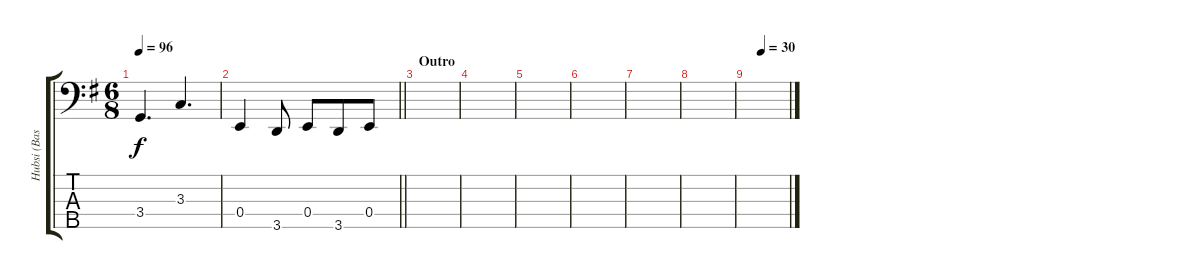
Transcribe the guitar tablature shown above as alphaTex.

\track ("Hubsi (Bass)" "Hubsi (Bas") {instrument electricbassfinger}
\staff {score tabs}
\tuning (G2 D2 A1 E1 B0) {hide}
\ts (6 8)
\tempo 96
\clef f4
\ks g
3.4.4{d dy f} 3.3.4{d} |
\barLineRight lightlight
0.4.4 3.5.8 0.4.8 3.5.8 0.4.8 |
\section ("" "Outro")
|
|
|
|
|
|
\tempo (30 0.3333333333333333)
